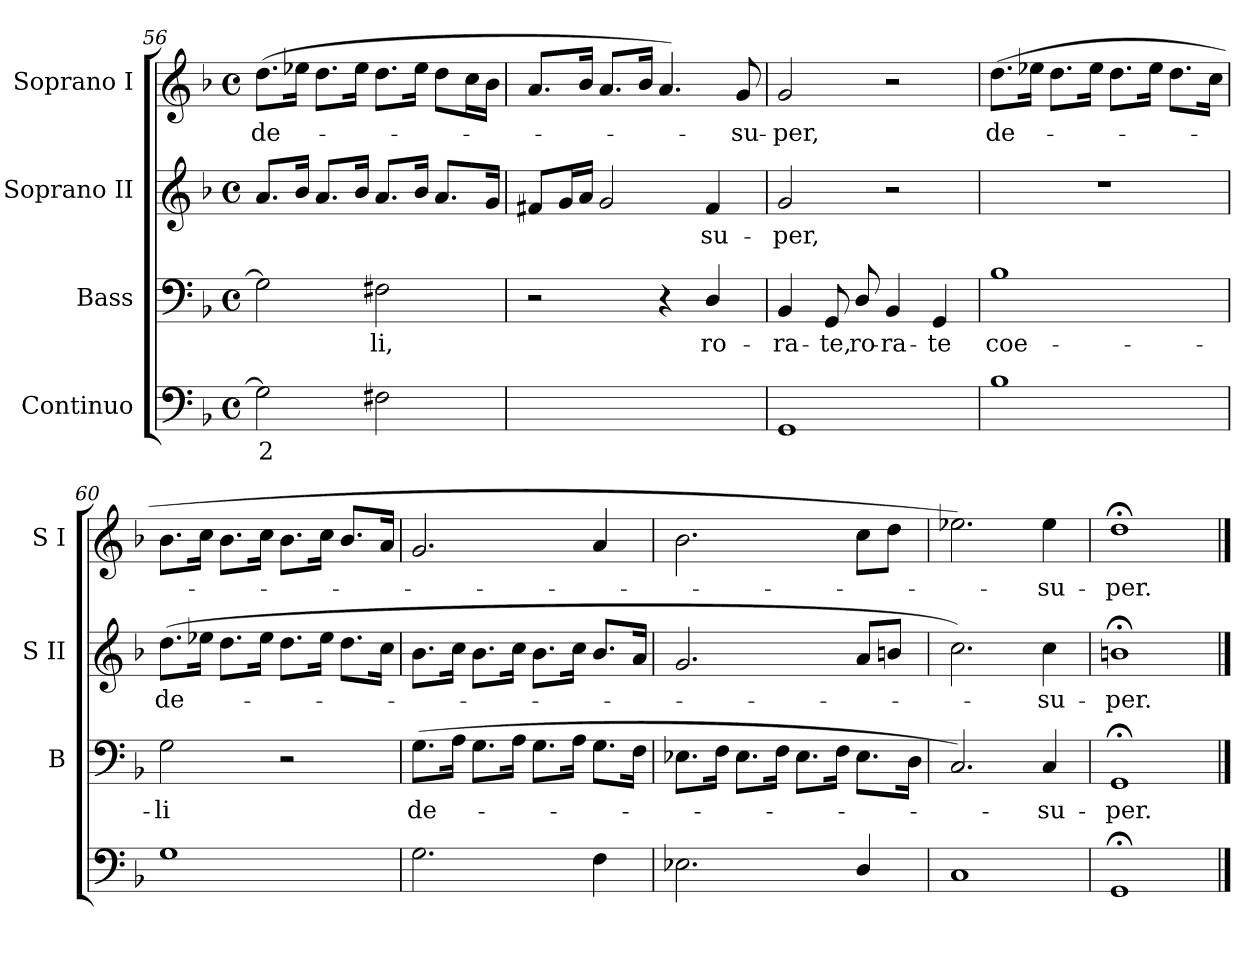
**kern	**text	**kern	**text	**kern	**text	**kern	**text
*part4	*part4	*part3	*part3	*part2	*part2	*part1	*part1
*staff4	*staff4	*staff3	*staff3	*staff2	*staff2	*staff1	*staff1
*I"Continuo	*	*I"Bass	*	*I"Soprano II	*	*I"Soprano I	*
*	*	*I'B	*	*I'S II	*	*I'S I	*
*clefF4	*	*clefF4	*	*clefG2	*	*clefG2	*
*k[b-]	*	*k[b-]	*	*k[b-]	*	*k[b-]	*
*F:	*	*F:	*	*F:	*	*F:	*
*M4/4	*	*M4/4	*	*M4/4	*	*M4/4	*
*met(c)	*	*met(c)	*	*met(c)	*	*met(c)	*
=56	=56	=56	=56	=56	=56	=56	=56
!	!LO:LY:b	!	!	!	!	!	!LO:LY:b
2G]	2	2G]	.	8.aL	.	(<8.ddL	de-
.	.	.	.	16b-J	.	16ee-XJ	.
.	.	.	.	8.aL	.	8.ddL	.
.	.	.	.	16b-J	.	16ee-J	.
!	!	!	!LO:LY:b	!	!	!	!
2F#X	.	2F#X	li,	8.aL	.	8.ddL	.
.	.	.	.	16b-J	.	16ee-J	.
.	.	.	.	8.aL	.	8ddL	.
.	.	.	.	.	.	16ccL	.
.	.	.	.	16gJ	.	16b-JJ	.
=57	=57	=57	=57	=57	=57	=57	=57
[4Dyy	.	2r	.	8f#XL	.	8.aL	.
.	.	.	.	16gL	.	.	.
.	.	.	.	16aJJ	.	16b-J	.
!	!LO:LY:b	!	!	!	!	!	!
2Dyy_	4	.	.	2g	.	8.aL	.
.	.	.	.	.	.	16b-J	.
.	.	4r	.	.	.	4.a)	.
!	!	!	!LO:LY:b	!	!LO:LY:b	!	!
4Dyy]	.	4D/	ro-	4f#	su-	.	.
!	!	!	!	!	!	!	!LO:LY:b
.	.	.	.	.	.	8g	su-
=58	=58	=58	=58	=58	=58	=58	=58
!	!	!	!LO:LY:b	!	!LO:LY:b	!	!LO:LY:b
1GG	.	4BB-	-ra-	2g	-per,	2g	-per,
!	!	!	!LO:LY:b	!	!	!	!
.	.	8GG	-te,	.	.	.	.
!	!	!	!LO:LY:b	!	!	!	!
.	.	8D/	ro-	.	.	.	.
!	!	!	!LO:LY:b	!	!	!	!
.	.	4BB-	-ra-	2r	.	2r	.
!	!	!	!LO:LY:b	!	!	!	!
.	.	4GG	-te	.	.	.	.
=59	=59	=59	=59	=59	=59	=59	=59
!	!	!	!LO:LY:b	!	!	!	!LO:LY:b
1B-	.	1B-	coe-	1r	.	(>8.ddL	de-
.	.	.	.	.	.	16ee-XJ	.
.	.	.	.	.	.	8.ddL	.
.	.	.	.	.	.	16ee-J	.
.	.	.	.	.	.	8.ddL	.
.	.	.	.	.	.	16ee-J	.
.	.	.	.	.	.	8.ddL	.
.	.	.	.	.	.	16ccJ	.
!!LO:LB:g=z
=60	=60	=60	=60	=60	=60	=60	=60
!	!	!	!LO:LY:b	!	!LO:LY:b	!	!
1G	.	2G	-li	(>8.ddL	de-	8.b-L	.
.	.	.	.	16ee-XJ	.	16ccJ	.
.	.	.	.	8.ddL	.	8.b-L	.
.	.	.	.	16ee-J	.	16ccJ	.
.	.	2r	.	8.ddL	.	8.b-L	.
.	.	.	.	16ee-J	.	16ccJ	.
.	.	.	.	8.ddL	.	8.b-L	.
.	.	.	.	16ccJ	.	16aJ	.
=61	=61	=61	=61	=61	=61	=61	=61
!	!	!	!LO:LY:b	!	!	!	!
2.G	.	(>8.GL	de-	8.b-L	.	2.g	.
.	.	16AJ	.	16ccJ	.	.	.
.	.	8.GL	.	8.b-L	.	.	.
.	.	16AJ	.	16ccJ	.	.	.
.	.	8.GL	.	8.b-L	.	.	.
.	.	16AJ	.	16ccJ	.	.	.
4F	.	8.GL	.	8.b-L	.	4a	.
.	.	16FJ	.	16aJ	.	.	.
=62	=62	=62	=62	=62	=62	=62	=62
2.E-X	.	8.E-XL	.	2.g	.	2.b-	.
.	.	16FJ	.	.	.	.	.
.	.	8.E-L	.	.	.	.	.
.	.	16FJ	.	.	.	.	.
.	.	8.E-L	.	.	.	.	.
.	.	16FJ	.	.	.	.	.
4D/	.	8.E-L	.	8aL	.	8ccL	.
.	.	.	.	8bnJ	.	8ddJ	.
.	.	16DJ	.	.	.	.	.
=63	=63	=63	=63	=63	=63	=63	=63
1C	.	2.C)	.	2.cc)	.	2.ee-X)	.
!	!	!	!LO:LY:b	!	!LO:LY:b	!	!LO:LY:b
.	.	4C	su-	4cc	su-	4ee-	su-
=64	=64	=64	=64	=64	=64	=64	=64
!	!	!	!LO:LY:b	!	!LO:LY:b	!	!LO:LY:b
1GG;<	.	1GG;<	-per.	1bn;<	-per.	1dd;<	-per.
==	==	==	==	==	==	==	==
*-	*-	*-	*-	*-	*-	*-	*-
